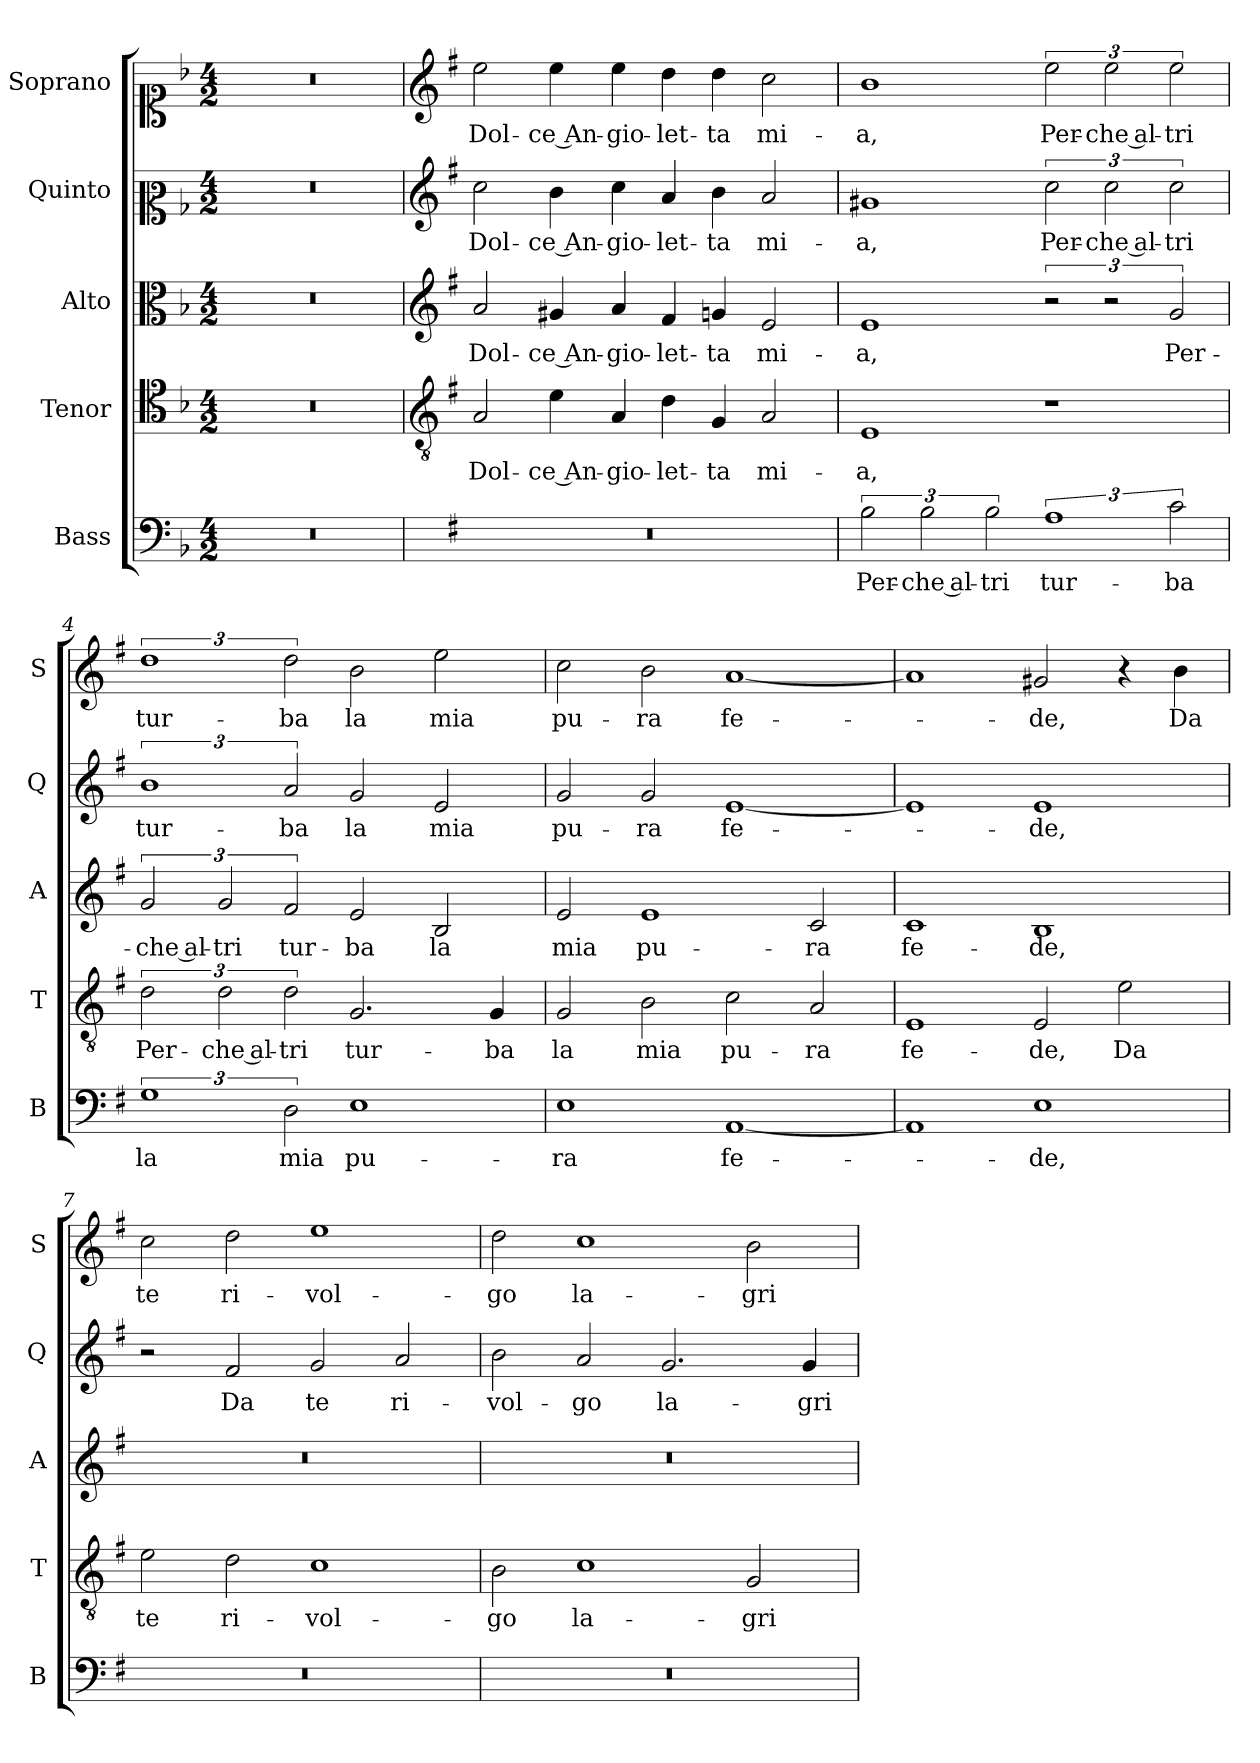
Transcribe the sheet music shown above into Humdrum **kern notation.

**kern	**text	**kern	**text	**kern	**text	**kern	**text	**kern	**text
*part5	*part5	*part4	*part4	*part3	*part3	*part2	*part2	*part1	*part1
*staff5	*staff5	*staff4	*staff4	*staff3	*staff3	*staff2	*staff2	*staff1	*staff1
*I"Bass	*	*I"Tenor	*	*I"Alto	*	*I"Quinto	*	*I"Soprano	*
*I'B	*	*I'T	*	*I'A	*	*I'Q	*	*I'S	*
*clefF4	*	*clefC4	*	*clefC3	*	*clefC2	*	*clefC1	*
*k[b-]	*	*k[b-]	*	*k[b-]	*	*k[b-]	*	*k[b-]	*
*F:	*	*F:	*	*F:	*	*F:	*	*F:	*
*M4/2	*	*M4/2	*	*M4/2	*	*M4/2	*	*M4/2	*
=1	=1	=1	=1	=1	=1	=1	=1	=1	=1
0r	.	0r	.	0r	.	0r	.	0r	.
=2	=2	=2	=2	=2	=2	=2	=2	=2	=2
*	*	*clefGv2	*	*clefG2	*	*clefG2	*	*clefG2	*
*k[f#]	*	*k[f#]	*	*k[f#]	*	*k[f#]	*	*k[f#]	*
*G:	*	*G:	*	*G:	*	*G:	*	*G:	*
!	!	!	!LO:LY:b	!	!LO:LY:b	!	!LO:LY:b	!	!LO:LY:b
0r	.	2A/	Dol-	2a/	Dol-	2cc\	Dol-	2ee\	Dol-
!	!	!	!LO:LY:b	!	!LO:LY:b	!	!LO:LY:b	!	!LO:LY:b
.	.	4e\	-ce An-	4g#X/	-ce An-	4b\	-ce An-	4ee\	-ce An-
!	!	!	!LO:LY:b	!	!LO:LY:b	!	!LO:LY:b	!	!LO:LY:b
.	.	4A/	-gio-	4a/	-gio-	4cc\	-gio-	4ee\	-gio-
!	!	!	!LO:LY:b	!	!LO:LY:b	!	!LO:LY:b	!	!LO:LY:b
.	.	4d\	-let-	4f#/	-let-	4a/	-let-	4dd\	-let-
!	!	!	!LO:LY:b	!	!LO:LY:b	!	!LO:LY:b	!	!LO:LY:b
.	.	4G/	-ta	4gn/	-ta	4b\	-ta	4dd\	-ta
!	!	!	!LO:LY:b	!	!LO:LY:b	!	!LO:LY:b	!	!LO:LY:b
.	.	2A/	mi-	2e/	mi-	2a/	mi-	2cc\	mi-
=3	=3	=3	=3	=3	=3	=3	=3	=3	=3
!	!LO:LY:b	!	!LO:LY:b	!	!LO:LY:b	!	!LO:LY:b	!	!LO:LY:b
3B\	Per-	1E	-a,	1e	-a,	1g#X	a,	1b	-a,
!	!LO:LY:b	!	!	!	!	!	!	!	!
3B\	-che al-	.	.	.	.	.	.	.	.
!	!LO:LY:b	!	!	!	!	!	!	!	!
3B\	-tri	.	.	.	.	.	.	.	.
!	!LO:LY:b	!	!	!	!	!	!LO:LY:b	!	!LO:LY:b
3%2A	tur-	1r	.	3r	.	3cc\	Per-	3ee\	Per-
!	!	!	!	!	!	!	!LO:LY:b	!	!LO:LY:b
.	.	.	.	3r	.	3cc\	-che al-	3ee\	-che al-
!	!LO:LY:b	!	!	!	!LO:LY:b	!	!LO:LY:b	!	!LO:LY:b
3c\	-ba	.	.	3g/	Per-	3cc\	-tri	3ee\	-tri
!!LO:LB:g=z
=4	=4	=4	=4	=4	=4	=4	=4	=4	=4
!	!LO:LY:b	!	!LO:LY:b	!	!LO:LY:b	!	!LO:LY:b	!	!LO:LY:b
3%2G	la	3d\	Per-	3g/	-che al-	3%2b	tur-	3%2dd	tur-
!	!	!	!LO:LY:b	!	!LO:LY:b	!	!	!	!
.	.	3d\	-che al-	3g/	-tri	.	.	.	.
!	!LO:LY:b	!	!LO:LY:b	!	!LO:LY:b	!	!LO:LY:b	!	!LO:LY:b
3D\	mia	3d\	-tri	3f#/	tur-	3a/	-ba	3dd\	-ba
!	!LO:LY:b	!	!LO:LY:b	!	!LO:LY:b	!	!LO:LY:b	!	!LO:LY:b
1E	pu-	2.G/	tur-	2e/	-ba	2g/	la	2b\	la
!	!	!	!	!	!LO:LY:b	!	!LO:LY:b	!	!LO:LY:b
.	.	.	.	2B/	la	2e/	mia	2ee\	mia
!	!	!	!LO:LY:b	!	!	!	!	!	!
.	.	4G/	-ba	.	.	.	.	.	.
=5	=5	=5	=5	=5	=5	=5	=5	=5	=5
!	!LO:LY:b	!	!LO:LY:b	!	!LO:LY:b	!	!LO:LY:b	!	!LO:LY:b
1E	-ra	2G/	la	2e/	mia	2g/	pu-	2cc\	pu-
!	!	!	!LO:LY:b	!	!LO:LY:b	!	!LO:LY:b	!	!LO:LY:b
.	.	2B\	mia	1e	pu-	2g/	-ra	2b\	-ra
!	!LO:LY:b	!	!LO:LY:b	!	!	!	!LO:LY:b	!	!LO:LY:b
[1AA	fe-	2c\	pu-	.	.	[1e	fe-	[1a	fe-
!	!	!	!LO:LY:b	!	!LO:LY:b	!	!	!	!
.	.	2A/	-ra	2c/	-ra	.	.	.	.
=6	=6	=6	=6	=6	=6	=6	=6	=6	=6
!	!	!	!LO:LY:b	!	!LO:LY:b	!	!	!	!
1AA]	.	1E	fe-	1c	fe-	1e]	.	1a]	.
!	!LO:LY:b	!	!LO:LY:b	!	!LO:LY:b	!	!LO:LY:b	!	!LO:LY:b
1E	-de,	2E/	-de,	1B	-de,	1e	-de,	2g#X/	-de,
!	!	!	!LO:LY:b	!	!	!	!	!	!
.	.	2e\	Da	.	.	.	.	4r	.
!	!	!	!	!	!	!	!	!	!LO:LY:b
.	.	.	.	.	.	.	.	4b\	Da
=7	=7	=7	=7	=7	=7	=7	=7	=7	=7
!	!	!	!LO:LY:b	!	!	!	!	!	!LO:LY:b
0r	.	2e\	te	0r	.	2r	.	2cc\	te
!	!	!	!LO:LY:b	!	!	!	!LO:LY:b	!	!LO:LY:b
.	.	2d\	ri-	.	.	2f#/	Da	2dd\	ri-
!	!	!	!LO:LY:b	!	!	!	!LO:LY:b	!	!LO:LY:b
.	.	1c	-vol-	.	.	2g/	te	1ee	-vol-
!	!	!	!	!	!	!	!LO:LY:b	!	!
.	.	.	.	.	.	2a/	ri-	.	.
!!LO:PB:g=z
=8	=8	=8	=8	=8	=8	=8	=8	=8	=8
!	!	!	!LO:LY:b	!	!	!	!LO:LY:b	!	!LO:LY:b
0r	.	2B\	-go	0r	.	2b\	-vol-	2dd\	-go
!	!	!	!LO:LY:b	!	!	!	!LO:LY:b	!	!LO:LY:b
.	.	1c	la-	.	.	2a/	-go	1cc	la-
!	!	!	!	!	!	!	!LO:LY:b	!	!
.	.	.	.	.	.	2.g/	la-	.	.
!	!	!	!LO:LY:b	!	!	!	!	!	!LO:LY:b
.	.	2G/	-gri-	.	.	.	.	2b\	-gri-
!	!	!	!	!	!	!	!LO:LY:b	!	!
.	.	.	.	.	.	4g/	-gri-	.	.
=	=	=	=	=	=	=	=	=	=
*-	*-	*-	*-	*-	*-	*-	*-	*-	*-
